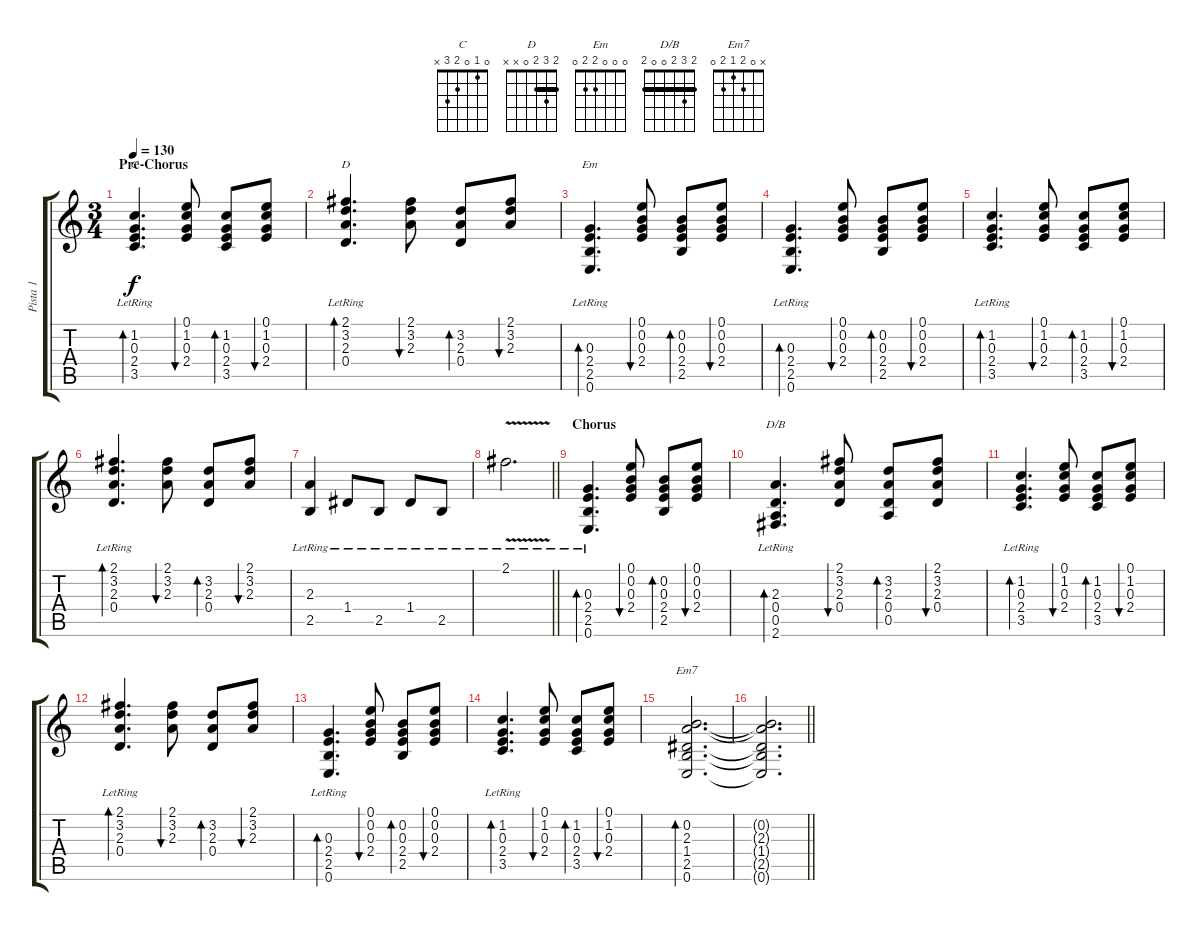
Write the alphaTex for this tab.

\track ("Pista 1" "Pista 1") {instrument acousticguitarsteel}
\staff {score tabs}
\tuning (E4 B3 G3 D3 A2 E2) {hide}
\chord ("C" 0 1 0 2 3 x)
\chord ("D" 2 3 2 0 x x) {barre 2}
\chord ("Em" 0 0 0 2 2 0)
\chord ("D/B" 2 3 2 0 0 2) {barre 2}
\chord ("Em7" x 0 2 1 2 0)
\ts (3 4)
\section ("" "Pre-Chorus")
\tempo 130
\clef g2
\ks c
(1.2{lr} 0.3{lr} 2.4{lr} 3.5{lr}).4{d bd 60 ch "C" dy f} (0.1 1.2 0.3 2.4).8{bu 60} (1.2 0.3 2.4 3.5).8{bd 60} (0.1 1.2 0.3 2.4).8{bu 60} |
(2.1{lr} 3.2{lr} 2.3{lr} 0.4{lr}).4{d bd 60 ch "D"} (2.1 3.2 2.3).8{bu 60} (3.2 2.3 0.4).8{bd 60} (2.1 3.2 2.3).8{bu 60} |
(0.3{lr} 2.4{lr} 2.5{lr} 0.6{lr}).4{d bd 60 ch "Em"} (0.1 0.2 0.3 2.4).8{bu 60} (0.2 0.3 2.4 2.5).8{bd 60} (0.1 0.2 0.3 2.4).8{bu 60} |
(0.3{lr} 2.4{lr} 2.5{lr} 0.6{lr}).4{d bd 60} (0.1 0.2 0.3 2.4).8{bu 60} (0.2 0.3 2.4 2.5).8{bd 60} (0.1 0.2 0.3 2.4).8{bu 60} |
(1.2{lr} 0.3{lr} 2.4{lr} 3.5{lr}).4{d bd 60} (0.1 1.2 0.3 2.4).8{bu 60} (1.2 0.3 2.4 3.5).8{bd 60} (0.1 1.2 0.3 2.4).8{bu 60} |
(2.1{lr} 3.2{lr} 2.3{lr} 0.4{lr}).4{d bd 60} (2.1 3.2 2.3).8{bu 60} (3.2 2.3 0.4).8{bd 60} (2.1 3.2 2.3).8{bu 60} |
(2.3 2.5{lr}).4 1.4{lr}.8 2.5{lr}.8 1.4{lr}.8 2.5{lr}.8 |
\barLineRight lightlight
2.1{v lr}.2{d} |
\section ("" "Chorus")
(0.3{lr} 2.4{lr} 2.5{lr} 0.6{lr}).4{d bd 60} (0.1 0.2 0.3 2.4).8{bu 60} (0.2 0.3 2.4 2.5).8{bd 60} (0.1 0.2 0.3 2.4).8{bu 60} |
(2.3{lr} 0.4{lr} 0.5{lr} 2.6{lr}).4{d bd 60 ch "D/B"} (2.1 3.2 2.3 0.4).8{bu 60} (3.2 2.3 0.4 0.5).8{bd 60} (2.1 3.2 2.3 0.4).8{bu 60} |
(1.2{lr} 0.3{lr} 2.4{lr} 3.5{lr}).4{d bd 60} (0.1 1.2 0.3 2.4).8{bu 60} (1.2 0.3 2.4 3.5).8{bd 60} (0.1 1.2 0.3 2.4).8{bu 60} |
(2.1{lr} 3.2{lr} 2.3{lr} 0.4{lr}).4{d bd 60} (2.1 3.2 2.3).8{bu 60} (3.2 2.3 0.4).8{bd 60} (2.1 3.2 2.3).8{bu 60} |
(0.3{lr} 2.4{lr} 2.5{lr} 0.6{lr}).4{d bd 60} (0.1 0.2 0.3 2.4).8{bu 60} (0.2 0.3 2.4 2.5).8{bd 60} (0.1 0.2 0.3 2.4).8{bu 60} |
(1.2{lr} 0.3{lr} 2.4{lr} 3.5{lr}).4{d bd 60} (0.1 1.2 0.3 2.4).8{bu 60} (1.2 0.3 2.4 3.5).8{bd 60} (0.1 1.2 0.3 2.4).8{bu 60} |
(0.2 2.3 1.4 2.5 0.6).2{d bd 60 ch "Em7"} |
\barLineRight lightlight
(0.2{t} 2.3{t} 1.4{t} 2.5{t} 0.6{t}).2{d}
